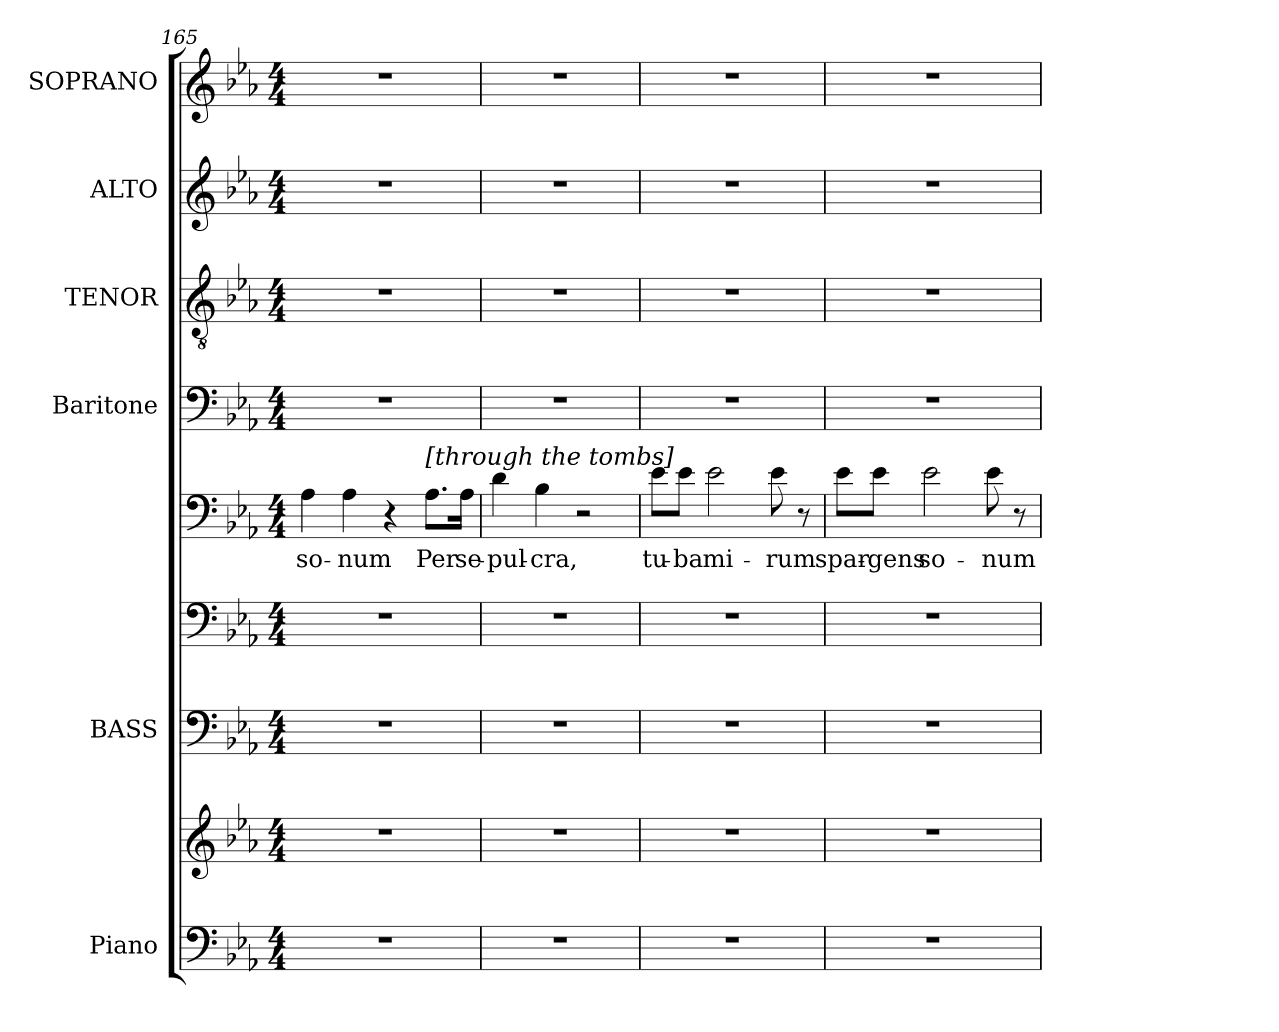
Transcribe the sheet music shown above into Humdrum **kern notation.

**kern	**kern	**kern	**kern	**kern	**text	**kern	**kern	**kern	**kern
*part6	*part6	*part5	*part5	*part5	*part5	*part4	*part3	*part2	*part1
*staff9	*staff8	*staff7	*staff6	*staff5	*staff5	*staff4	*staff3	*staff2	*staff1
*I"Piano	*	*I"BASS	*	*	*	*I"Baritone	*I"TENOR	*I"ALTO	*I"SOPRANO
*I'Pno.	*	*I'B.	*	*	*	*I'Bar.	*I'T.	*I'A.	*I'S.
!!LO:LB:g=z
*clefF4	*clefG2	*clefF4	*clefF4	*clefF4	*	*clefF4	*clefGv2	*clefG2	*clefG2
*	*	*	*	*	*	*	*ITrd7c12	*	*
*k[b-e-a-]	*k[b-e-a-]	*k[b-e-a-]	*k[b-e-a-]	*k[b-e-a-]	*	*k[b-e-a-]	*k[b-e-a-]	*k[b-e-a-]	*k[b-e-a-]
*E-:	*E-:	*E-:	*E-:	*E-:	*	*E-:	*E-:	*E-:	*E-:
*M4/4	*M4/4	*M4/4	*M4/4	*M4/4	*	*M4/4	*M4/4	*M4/4	*M4/4
=165	=165	=165	=165	=165	=165	=165	=165	=165	=165
!	!	!	!	!	!LO:LY:b:color=#000000	!	!	!	!
1r	1r	1r	1r	4A-i\	so-	1r	1r	1r	1r
!	!	!	!	!	!LO:LY:b:color=#000000	!	!	!	!
.	.	.	.	4A-i\	-num	.	.	.	.
.	.	.	.	4r	.	.	.	.	.
!	!	!	!	!LO:TX:a:i:t=[through the tombs]	!	!	!	!	!
!	!	!	!	!	!LO:LY:b:color=#000000	!	!	!	!
.	.	.	.	8.A-i\L	Per	.	.	.	.
!	!	!	!	!	!LO:LY:b:color=#000000	!	!	!	!
.	.	.	.	16A-i\Jk	se-	.	.	.	.
=166	=166	=166	=166	=166	=166	=166	=166	=166	=166
!	!	!	!	!	!LO:LY:b:color=#000000	!	!	!	!
1r	1r	1r	1r	4di\	-pul-	1r	1r	1r	1r
!	!	!	!	!	!LO:LY:b:color=#000000	!	!	!	!
.	.	.	.	4B-i\	-cra,	.	.	.	.
.	.	.	.	2r	.	.	.	.	.
=167	=167	=167	=167	=167	=167	=167	=167	=167	=167
!	!	!	!	!	!LO:LY:b:color=#000000	!	!	!	!
1r	1r	1r	1r	8e-i\L	tu-	1r	1r	1r	1r
!	!	!	!	!	!LO:LY:b:color=#000000	!	!	!	!
.	.	.	.	8e-i\J	-ba	.	.	.	.
!	!	!	!	!	!LO:LY:b:color=#000000	!	!	!	!
.	.	.	.	2e-i\	mi-	.	.	.	.
!	!	!	!	!	!LO:LY:b:color=#000000	!	!	!	!
.	.	.	.	8e-i\	-rum	.	.	.	.
.	.	.	.	8r	.	.	.	.	.
=168	=168	=168	=168	=168	=168	=168	=168	=168	=168
!	!	!	!	!	!LO:LY:b:color=#000000	!	!	!	!
1r	1r	1r	1r	8e-i\L	spar-	1r	1r	1r	1r
!	!	!	!	!	!LO:LY:b:color=#000000	!	!	!	!
.	.	.	.	8e-i\J	-gens	.	.	.	.
!	!	!	!	!	!LO:LY:b:color=#000000	!	!	!	!
.	.	.	.	2e-i\	so-	.	.	.	.
!	!	!	!	!	!LO:LY:b:color=#000000	!	!	!	!
.	.	.	.	8e-i\	-num	.	.	.	.
.	.	.	.	8r	.	.	.	.	.
=	=	=	=	=	=	=	=	=	=
*-	*-	*-	*-	*-	*-	*-	*-	*-	*-
